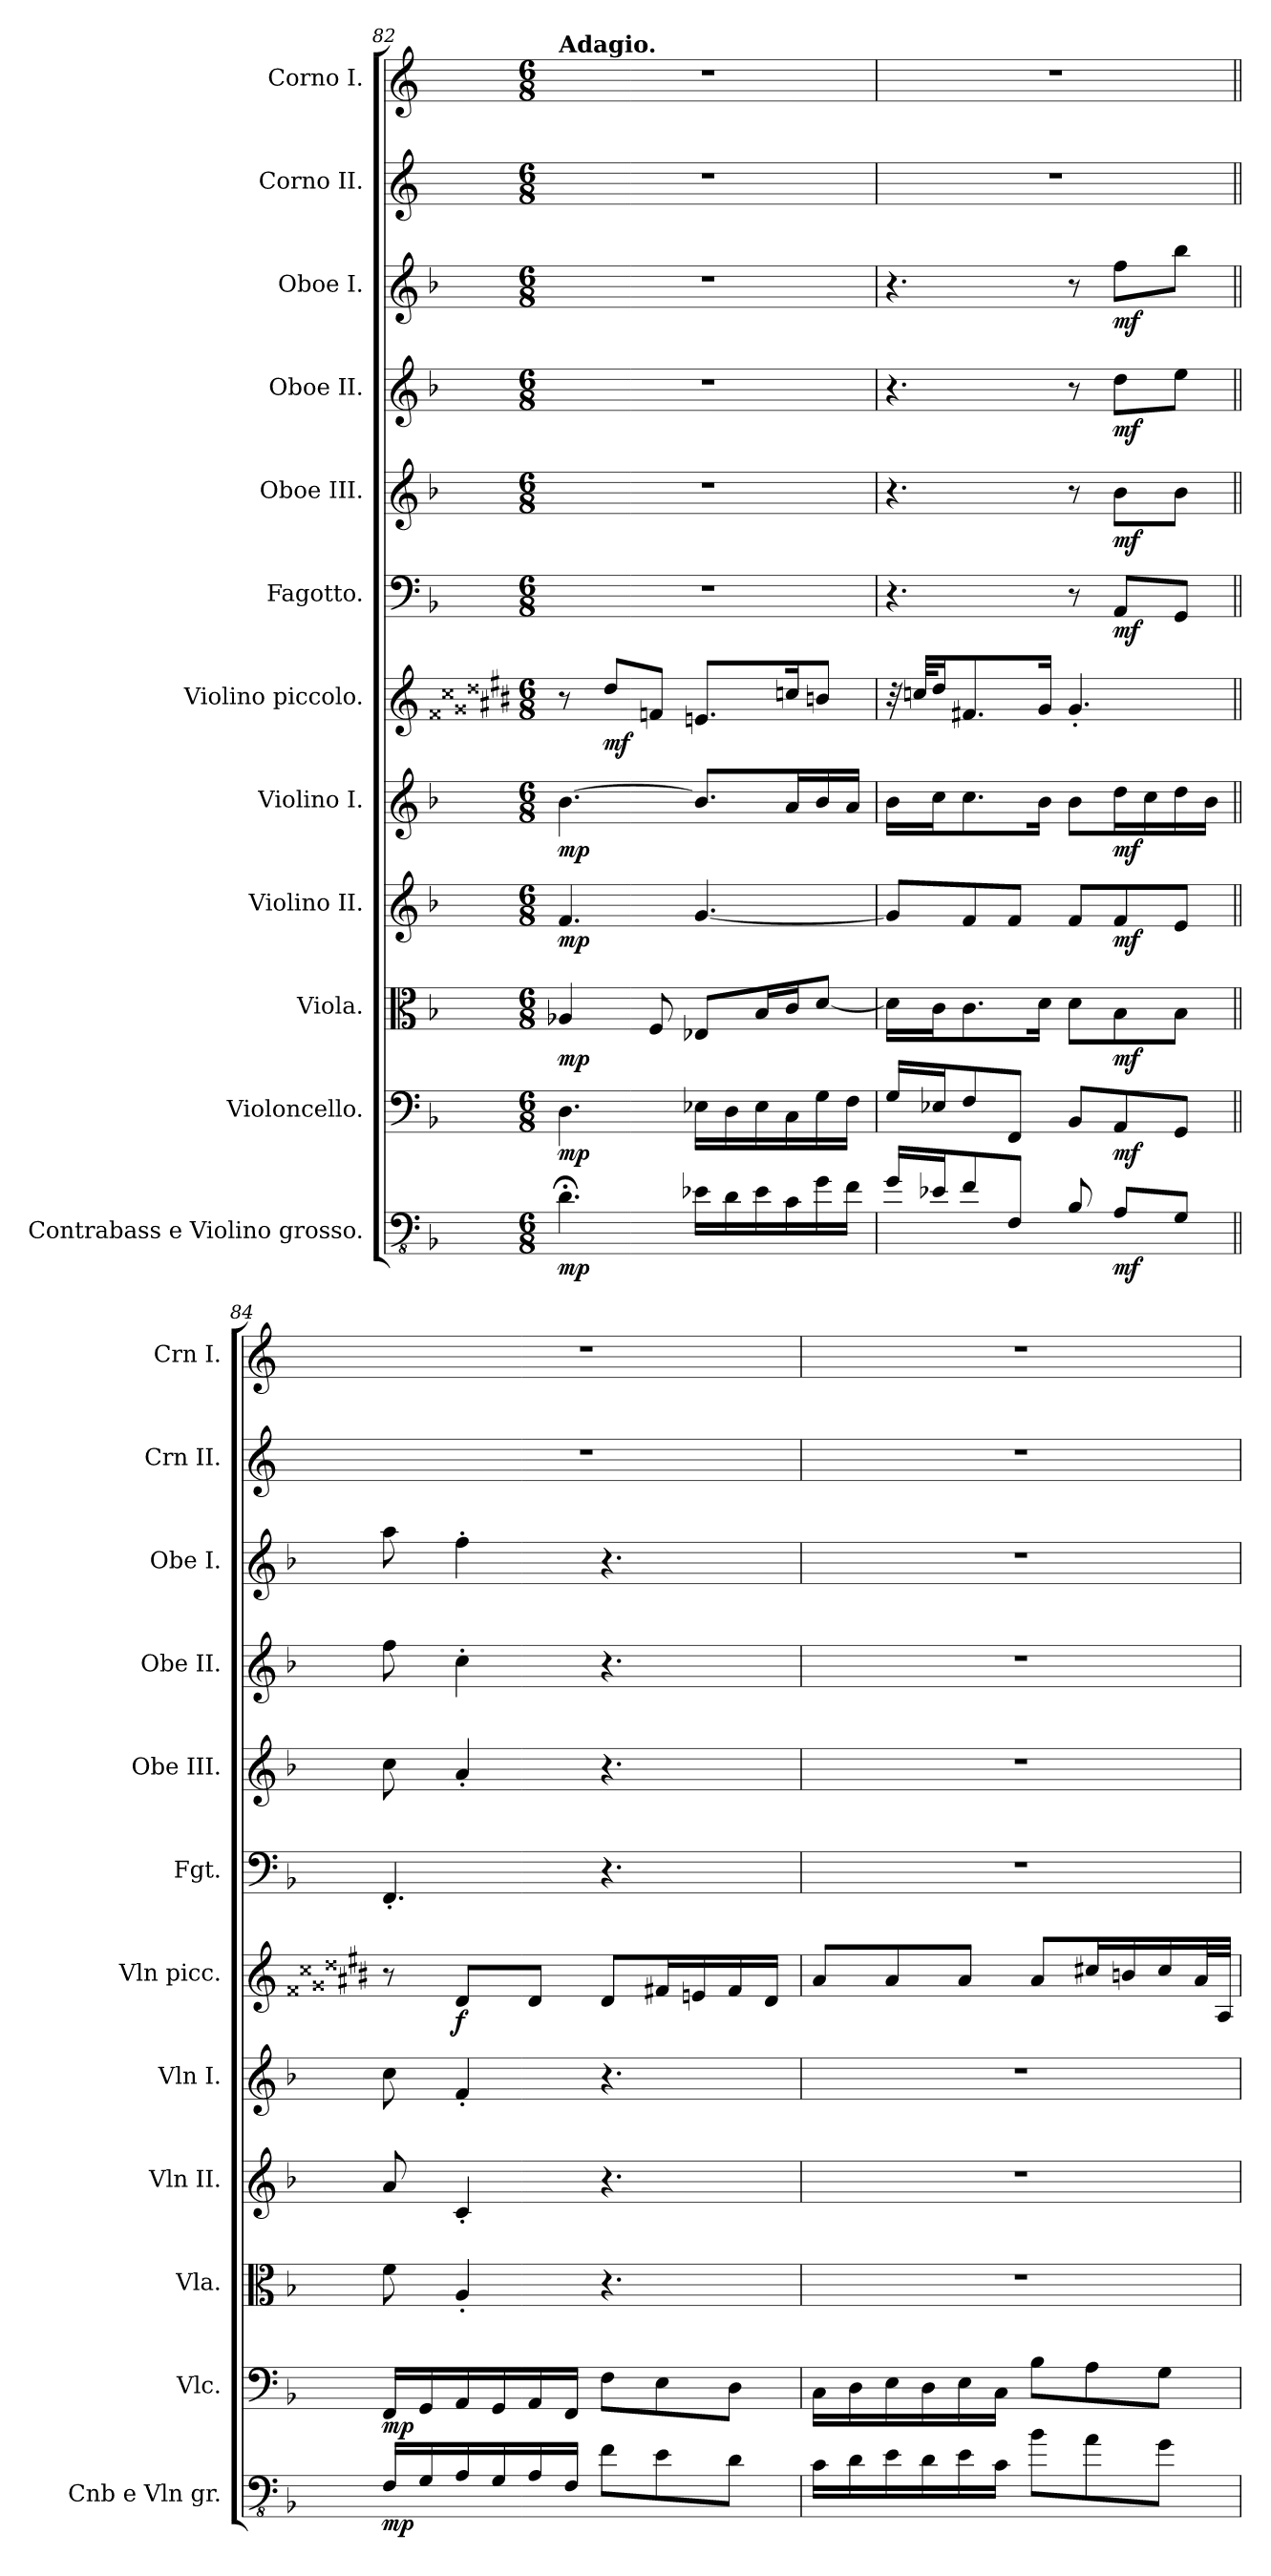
**kern	**dynam	**kern	**dynam	**kern	**dynam	**kern	**dynam	**kern	**dynam	**kern	**dynam	**kern	**dynam	**kern	**dynam	**kern	**dynam	**kern	**dynam	**kern	**kern
*part12	*part12	*part11	*part11	*part10	*part10	*part9	*part9	*part8	*part8	*part7	*part7	*part6	*part6	*part5	*part5	*part4	*part4	*part3	*part3	*part2	*part1
*staff12	*staff12	*staff11	*staff11	*staff10	*staff10	*staff9	*staff9	*staff8	*staff8	*staff7	*staff7	*staff6	*staff6	*staff5	*staff5	*staff4	*staff4	*staff3	*staff3	*staff2	*staff1
*I"Contrabass e Violino grosso.	*	*I"Violoncello.	*	*I"Viola.	*	*I"Violino II.	*	*I"Violino I.	*	*I"Violino piccolo.	*	*I"Fagotto.	*	*I"Oboe III.	*	*I"Oboe II.	*	*I"Oboe I.	*	*I"Corno II.	*I"Corno I.
*I'Cnb e Vln gr.	*	*I'Vlc.	*	*I'Vla.	*	*I'Vln II.	*	*I'Vln I.	*	*I'Vln picc.	*	*I'Fgt.	*	*I'Obe III.	*	*I'Obe II.	*	*I'Obe I.	*	*I'Crn II.	*I'Crn I.
!!LO:PB:g=z
*clefFv4	*	*clefF4	*	*clefC3	*	*clefG2	*	*clefG2	*	*clefG2	*	*clefF4	*	*clefG2	*	*clefG2	*	*clefG2	*	*clefG2	*clefG2
*ITrd7c12	*	*	*	*	*	*	*	*	*	*ITrd-1c-3	*	*	*	*	*	*	*	*	*	*ITrd4c7	*ITrd4c7
*k[b-]	*	*k[b-]	*	*k[b-]	*	*k[b-]	*	*k[b-]	*	*k[f##c##g##d##a#e#b#]	*	*k[b-]	*	*k[b-]	*	*k[b-]	*	*k[b-]	*	*k[b-]	*k[b-]
*M6/8	*	*M6/8	*	*M6/8	*	*M6/8	*	*M6/8	*	*M6/8	*	*M6/8	*	*M6/8	*	*M6/8	*	*M6/8	*	*M6/8	*M6/8
=82	=82	=82	=82	=82	=82	=82	=82	=82	=82	=82	=82	=82	=82	=82	=82	=82	=82	=82	=82	=82	=82
!	!	!	!	!	!	!	!	!	!	!	!	!	!	!	!	!	!	!	!	!	!LO:TX:a:B:t=Adagio.
!	!LO:DY:b	!	!LO:DY:b	!	!LO:DY:b	!	!LO:DY:b	!	!LO:DY:b	!	!	!	!	!	!	!	!	!	!	!	!
4.DD;<\	mp	4.D\	mp	4A-X/	mp	4.f/	mp	[4.b-\	mp	8r	.	2.r	.	2.r	.	2.r	.	2.r	.	2.r	2.r
!	!	!	!	!	!	!	!	!	!	!	!LO:DY:b	!	!	!	!	!	!	!	!	!	!
.	.	.	.	.	.	.	.	.	.	8ee#/L	mf	.	.	.	.	.	.	.	.	.	.
.	.	.	.	8F/	.	.	.	.	.	8g#X/J	.	.	.	.	.	.	.	.	.	.	.
16EE-X\LL	.	16E-X\LL	.	8E-X/L	.	[4.g/	.	8.b-/L]	.	8.f##/L	.	.	.	.	.	.	.	.	.	.	.
16DD\	.	16D\	.	.	.	.	.	.	.	.	.	.	.	.	.	.	.	.	.	.	.
16EE-\	.	16E-\	.	16B-/L	.	.	.	.	.	.	.	.	.	.	.	.	.	.	.	.	.
16CC\	.	16C\	.	16c/J	.	.	.	16a/L	.	16dd#X/K	.	.	.	.	.	.	.	.	.	.	.
16GG\	.	16G\	.	[8d/J	.	.	.	16b-/	.	8cc##/J	.	.	.	.	.	.	.	.	.	.	.
16FF\JJ	.	16F\JJ	.	.	.	.	.	16a/JJ	.	.	.	.	.	.	.	.	.	.	.	.	.
=83	=83	=83	=83	=83	=83	=83	=83	=83	=83	=83	=83	=83	=83	=83	=83	=83	=83	=83	=83	=83	=83
!	!	!	!	!	!	!	!	!	!	!	!	!	!	!	!	!	!	!	!	!	!LO:TX:a:B:t=(Allegro.)
*	*	*	*	*	*	*	*	*	*	*	*	*	*	*	*	*	*	*	*	*	*^
16GG/LL	.	16G/LL	.	16d\LL]	.	8g/L]	.	16b-\LL	.	32r	.	4.r	.	4.r	.	4.r	.	4.r	.	2.r	2.r	4.ryy
.	.	.	.	.	.	.	.	.	.	32dd#X/KLL	.	.	.	.	.	.	.	.	.	.	.	.
16EE-X/J	.	16E-X/J	.	16c\J	.	.	.	16cc\J	.	16ee#/J	.	.	.	.	.	.	.	.	.	.	.	.
8FF/	.	8F/	.	8.c\	.	8f/	.	8.cc\	.	8.g##/	.	.	.	.	.	.	.	.	.	.	.	.
8FFF/J	.	8FF/J	.	.	.	8f/J	.	.	.	.	.	.	.	.	.	.	.	.	.	.	.	.
.	.	.	.	16d\Jk	.	.	.	16b-\Jk	.	16a#/Jk	.	.	.	.	.	.	.	.	.	.	.	.
8BBB-/	.	8BB-/L	.	8d\L	.	8f/L	.	8b-\L	.	4.a#'/	.	8r	.	8r	.	8r	.	8r	.	.	.	4.ryy
!	!LO:DY:b	!	!LO:DY:b	!	!LO:DY:b	!	!LO:DY:b	!	!LO:DY:b	!	!	!	!LO:DY:b	!	!LO:DY:b	!	!LO:DY:b	!	!LO:DY:b	!	!	!
8AAA/L	mf	8AA/	mf	8B-\	mf	8f/	mf	16dd\L	mf	.	.	8AA/L	mf	8b-\L	mf	8dd\L	mf	8ff\L	mf	.	.	.
.	.	.	.	.	.	.	.	16cc\	.	.	.	.	.	.	.	.	.	.	.	.	.	.
8GGG/J	.	8GG/J	.	8B-\J	.	8e/J	.	16dd\	.	.	.	8GG/J	.	8b-\J	.	8ee\J	.	8bb-\J	.	.	.	.
.	.	.	.	.	.	.	.	16b-\JJ	.	.	.	.	.	.	.	.	.	.	.	.	.	.
=84||	=84||	=84||	=84||	=84||	=84||	=84||	=84||	=84||	=84||	=84||	=84||	=84||	=84||	=84||	=84||	=84||	=84||	=84||	=84||	=84||	=84||	=84||
!	!LO:DY:b	!	!LO:DY:b	!	!	!	!	!	!	!	!	!	!	!	!	!	!	!	!	!	!	!
*	*	*	*	*	*	*	*	*	*	*	*	*	*	*	*	*	*	*	*	*	*v	*v
16FFF/LL	mp	16FF/LL	mp	8f\	.	8a/	.	8cc\	.	8r	.	4.FF'/	.	8cc\	.	8ff\	.	8aa\	.	2.r	2.r
16GGG/	.	16GG/	.	.	.	.	.	.	.	.	.	.	.	.	.	.	.	.	.	.	.
!	!	!	!	!	!	!	!	!	!	!	!LO:DY:b	!	!	!	!	!	!	!	!	!	!
16AAA/	.	16AA/	.	4A'/	.	4c'/	.	4f'/	.	8e#/L	f	.	.	4a'/	.	4cc'\	.	4ff'\	.	.	.
16GGG/	.	16GG/	.	.	.	.	.	.	.	.	.	.	.	.	.	.	.	.	.	.	.
16AAA/	.	16AA/	.	.	.	.	.	.	.	8e#/J	.	.	.	.	.	.	.	.	.	.	.
16FFF/JJ	.	16FF/JJ	.	.	.	.	.	.	.	.	.	.	.	.	.	.	.	.	.	.	.
8FF\L	.	8F\L	.	4.r	.	4.r	.	4.r	.	8e#/L	.	4.r	.	4.r	.	4.r	.	4.r	.	.	.
8EE\	.	8E\	.	.	.	.	.	.	.	16g##/L	.	.	.	.	.	.	.	.	.	.	.
.	.	.	.	.	.	.	.	.	.	16f##/	.	.	.	.	.	.	.	.	.	.	.
8DD\J	.	8D\J	.	.	.	.	.	.	.	16g##/	.	.	.	.	.	.	.	.	.	.	.
.	.	.	.	.	.	.	.	.	.	16e#/JJ	.	.	.	.	.	.	.	.	.	.	.
=85	=85	=85	=85	=85	=85	=85	=85	=85	=85	=85	=85	=85	=85	=85	=85	=85	=85	=85	=85	=85	=85
16CC\LL	.	16C\LL	.	2.r	.	2.r	.	2.r	.	8b#/L	.	2.r	.	2.r	.	2.r	.	2.r	.	2.r	2.r
16DD\	.	16D\	.	.	.	.	.	.	.	.	.	.	.	.	.	.	.	.	.	.	.
16EE\	.	16E\	.	.	.	.	.	.	.	8b#/	.	.	.	.	.	.	.	.	.	.	.
16DD\	.	16D\	.	.	.	.	.	.	.	.	.	.	.	.	.	.	.	.	.	.	.
16EE\	.	16E\	.	.	.	.	.	.	.	8b#/J	.	.	.	.	.	.	.	.	.	.	.
16CC\JJ	.	16C\JJ	.	.	.	.	.	.	.	.	.	.	.	.	.	.	.	.	.	.	.
8BB-\L	.	8B-\L	.	.	.	.	.	.	.	8b#/L	.	.	.	.	.	.	.	.	.	.	.
8AA\	.	8A\	.	.	.	.	.	.	.	16dd##/L	.	.	.	.	.	.	.	.	.	.	.
.	.	.	.	.	.	.	.	.	.	16cc##/	.	.	.	.	.	.	.	.	.	.	.
8GG\J	.	8G\J	.	.	.	.	.	.	.	16dd##/	.	.	.	.	.	.	.	.	.	.	.
.	.	.	.	.	.	.	.	.	.	32b#/L	.	.	.	.	.	.	.	.	.	.	.
.	.	.	.	.	.	.	.	.	.	32B#/JJJ	.	.	.	.	.	.	.	.	.	.	.
=	=	=	=	=	=	=	=	=	=	=	=	=	=	=	=	=	=	=	=	=	=
*-	*-	*-	*-	*-	*-	*-	*-	*-	*-	*-	*-	*-	*-	*-	*-	*-	*-	*-	*-	*-	*-
